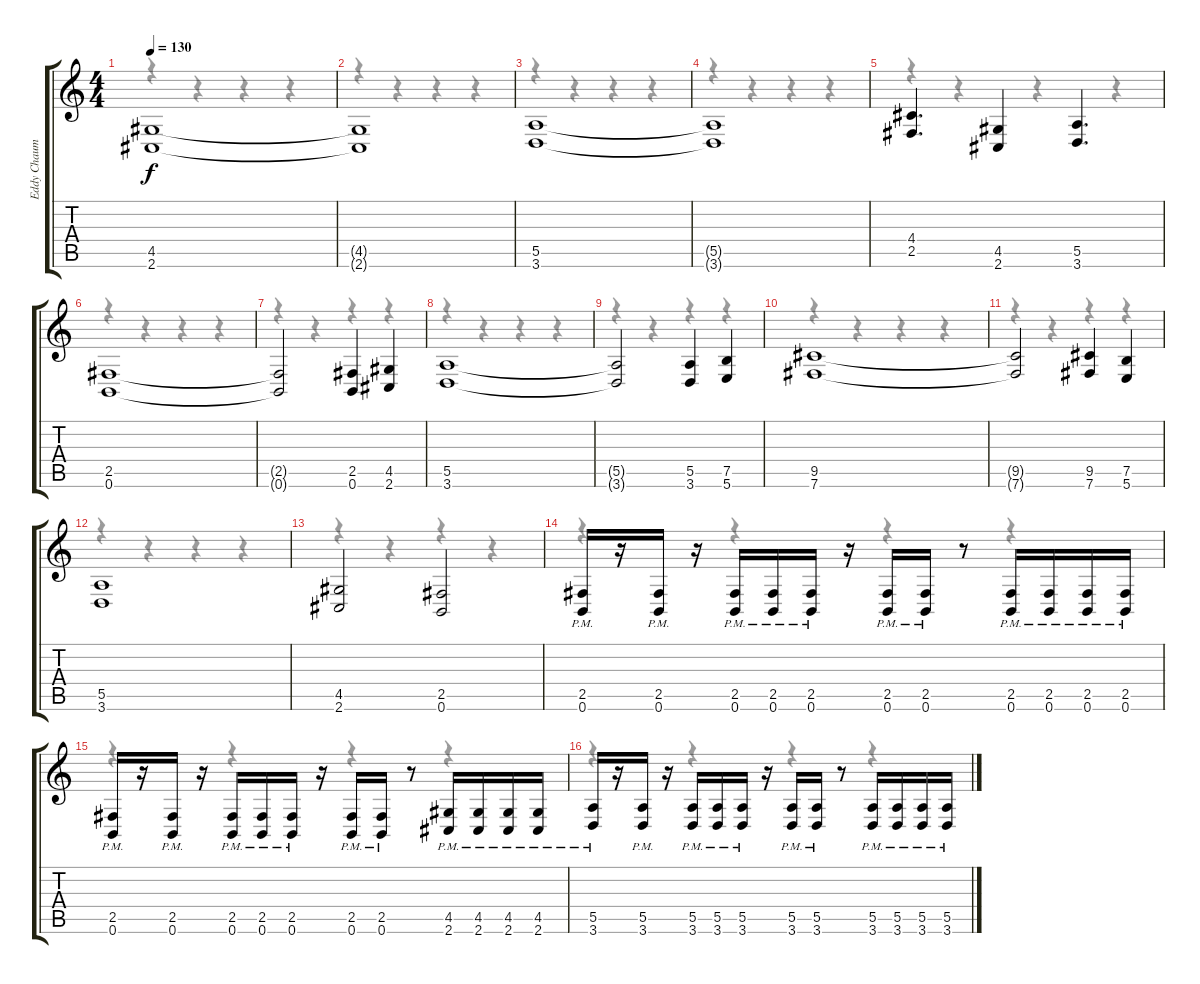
\track ("Eddy Chaumulot (Rythm)" "Eddy Chaum") {instrument distortionguitar}
\staff {score tabs}
\tuning (B3 Gb3 D3 A2 E2 B1) {hide}
\voice
\ts (4 4)
\tempo 130
\clef g2
\ks c
(4.5 2.6).1{dy f} |
(4.5{t} 2.6{t}).1 |
(5.5 3.6).1 |
(5.5{t} 3.6{t}).1 |
(4.4 2.5).4{d} (4.5 2.6).4 (5.5 3.6).4{d} |
(2.5 0.6).1 |
(2.5{t} 0.6{t}).2 (2.5 0.6).4 (4.5 2.6).4 |
(5.5 3.6).1 |
(5.5{t} 3.6{t}).2 (5.5 3.6).4 (7.5 5.6).4 |
(9.5 7.6).1 |
(9.5{t} 7.6{t}).2 (9.5 7.6).4 (7.5 5.6).4 |
(5.5 3.6).1 |
(4.5 2.6).2 (2.5 0.6).2 |
(2.5{pm} 0.6{pm}).16 r.16 (2.5{pm} 0.6{pm}).16 r.16 (2.5{pm} 0.6{pm}).16 (2.5{pm} 0.6{pm}).16 (2.5{pm} 0.6{pm}).16 r.16 (2.5{pm} 0.6{pm}).16 (2.5{pm} 0.6{pm}).16 r.8 (2.5{pm} 0.6{pm}).16 (2.5{pm} 0.6{pm}).16 (2.5{pm} 0.6{pm}).16 (2.5{pm} 0.6{pm}).16 |
(2.5{pm} 0.6{pm}).16 r.16 (2.5{pm} 0.6{pm}).16 r.16 (2.5{pm} 0.6{pm}).16 (2.5{pm} 0.6{pm}).16 (2.5{pm} 0.6{pm}).16 r.16 (2.5{pm} 0.6{pm}).16 (2.5{pm} 0.6{pm}).16 r.8 (4.5{pm} 2.6{pm}).16 (4.5{pm} 2.6{pm}).16 (4.5{pm} 2.6{pm}).16 (4.5{pm} 2.6{pm}).16 |
(5.5{pm} 3.6{pm}).16 r.16 (5.5{pm} 3.6{pm}).16 r.16 (5.5{pm} 3.6{pm}).16 (5.5{pm} 3.6{pm}).16 (5.5{pm} 3.6{pm}).16 r.16 (5.5{pm} 3.6{pm}).16 (5.5{pm} 3.6{pm}).16 r.8 (5.5{pm} 3.6{pm}).16 (5.5{pm} 3.6{pm}).16 (5.5{pm} 3.6{pm}).16 (5.5{pm} 3.6{pm}).16
\voice
\clef g2
\ottava regular
\simile none
\ks c
r.4{dy f} r.4 r.4 r.4 |
r.4 r.4 r.4 r.4 |
r.4 r.4 r.4 r.4 |
r.4 r.4 r.4 r.4 |
r.4 r.4 r.4 r.4 |
r.4 r.4 r.4 r.4 |
r.4 r.4 r.4 r.4 |
r.4 r.4 r.4 r.4 |
r.4 r.4 r.4 r.4 |
r.4 r.4 r.4 r.4 |
r.4 r.4 r.4 r.4 |
r.4 r.4 r.4 r.4 |
r.4 r.4 r.4 r.4 |
r.4 r.4 r.4 r.4 |
r.4 r.4 r.4 r.4 |
r.4 r.4 r.4 r.4
